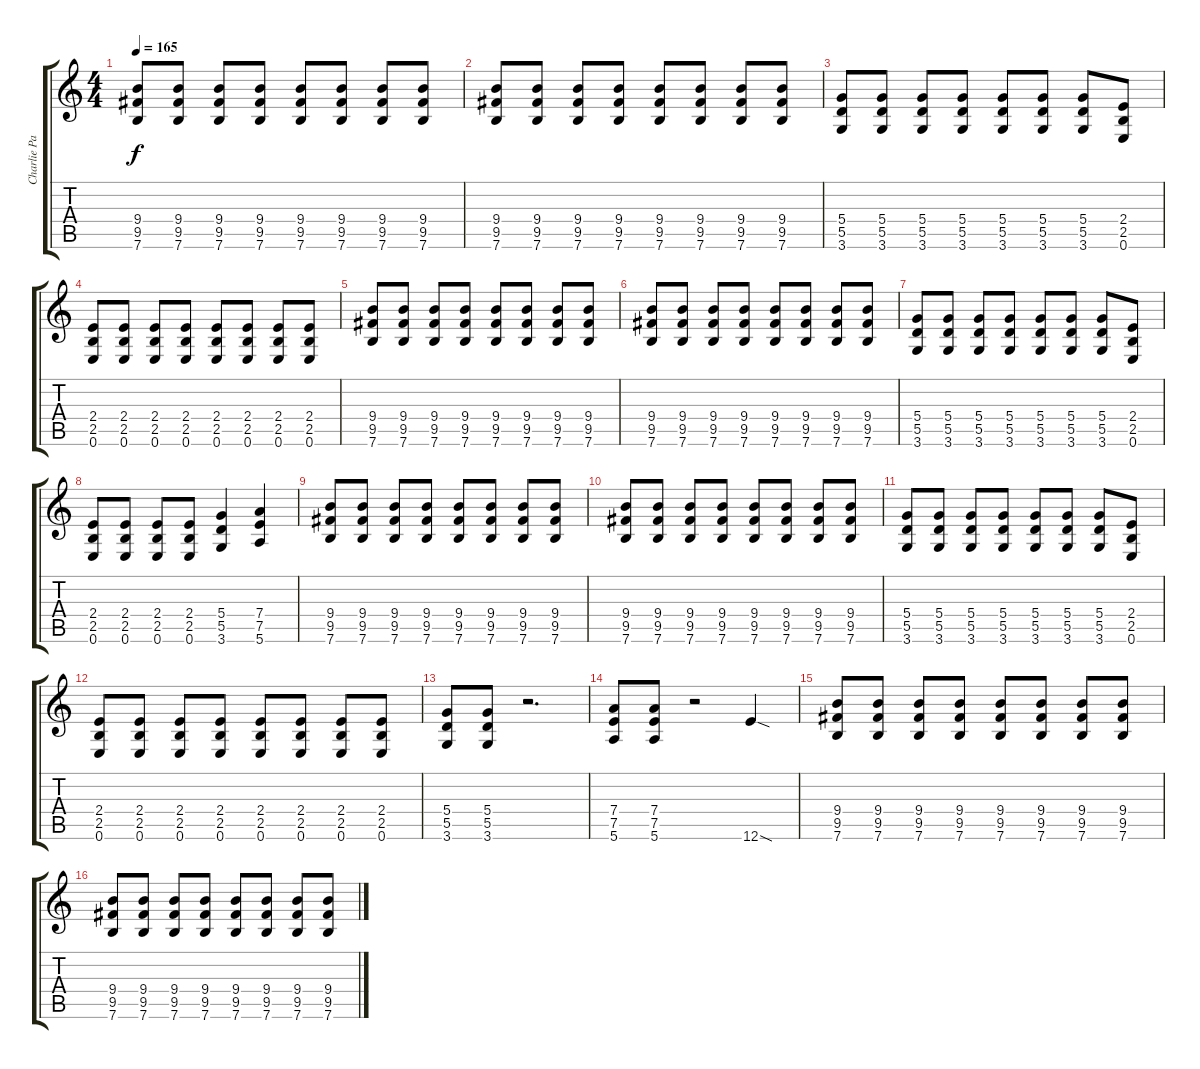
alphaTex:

\track ("Charlie Parra Ritmica" "Charlie Pa") {instrument distortionguitar}
\staff {score tabs}
\tuning (E4 B3 G3 D3 A2 E2) {hide}
\ts (4 4)
\tempo 165
\clef g2
\ks c
(9.4 9.5 7.6).8{dy f} (9.4 9.5 7.6).8 (9.4 9.5 7.6).8 (9.4 9.5 7.6).8 (9.4 9.5 7.6).8 (9.4 9.5 7.6).8 (9.4 9.5 7.6).8 (9.4 9.5 7.6).8 |
(9.4 9.5 7.6).8 (9.4 9.5 7.6).8 (9.4 9.5 7.6).8 (9.4 9.5 7.6).8 (9.4 9.5 7.6).8 (9.4 9.5 7.6).8 (9.4 9.5 7.6).8 (9.4 9.5 7.6).8 |
(5.4 5.5 3.6).8 (5.4 5.5 3.6).8 (5.4 5.5 3.6).8 (5.4 5.5 3.6).8 (5.4 5.5 3.6).8 (5.4 5.5 3.6).8 (5.4 5.5 3.6).8 (2.4 2.5 0.6).8 |
(2.4 2.5 0.6).8 (2.4 2.5 0.6).8 (2.4 2.5 0.6).8 (2.4 2.5 0.6).8 (2.4 2.5 0.6).8 (2.4 2.5 0.6).8 (2.4 2.5 0.6).8 (2.4 2.5 0.6).8 |
(9.4 9.5 7.6).8 (9.4 9.5 7.6).8 (9.4 9.5 7.6).8 (9.4 9.5 7.6).8 (9.4 9.5 7.6).8 (9.4 9.5 7.6).8 (9.4 9.5 7.6).8 (9.4 9.5 7.6).8 |
(9.4 9.5 7.6).8 (9.4 9.5 7.6).8 (9.4 9.5 7.6).8 (9.4 9.5 7.6).8 (9.4 9.5 7.6).8 (9.4 9.5 7.6).8 (9.4 9.5 7.6).8 (9.4 9.5 7.6).8 |
(5.4 5.5 3.6).8 (5.4 5.5 3.6).8 (5.4 5.5 3.6).8 (5.4 5.5 3.6).8 (5.4 5.5 3.6).8 (5.4 5.5 3.6).8 (5.4 5.5 3.6).8 (2.4 2.5 0.6).8 |
(2.4 2.5 0.6).8 (2.4 2.5 0.6).8 (2.4 2.5 0.6).8 (2.4 2.5 0.6).8 (5.4 5.5 3.6).4 (7.4 7.5 5.6).4 |
(9.4 9.5 7.6).8 (9.4 9.5 7.6).8 (9.4 9.5 7.6).8 (9.4 9.5 7.6).8 (9.4 9.5 7.6).8 (9.4 9.5 7.6).8 (9.4 9.5 7.6).8 (9.4 9.5 7.6).8 |
(9.4 9.5 7.6).8 (9.4 9.5 7.6).8 (9.4 9.5 7.6).8 (9.4 9.5 7.6).8 (9.4 9.5 7.6).8 (9.4 9.5 7.6).8 (9.4 9.5 7.6).8 (9.4 9.5 7.6).8 |
(5.4 5.5 3.6).8 (5.4 5.5 3.6).8 (5.4 5.5 3.6).8 (5.4 5.5 3.6).8 (5.4 5.5 3.6).8 (5.4 5.5 3.6).8 (5.4 5.5 3.6).8 (2.4 2.5 0.6).8 |
(2.4 2.5 0.6).8 (2.4 2.5 0.6).8 (2.4 2.5 0.6).8 (2.4 2.5 0.6).8 (2.4 2.5 0.6).8 (2.4 2.5 0.6).8 (2.4 2.5 0.6).8 (2.4 2.5 0.6).8 |
(5.4 5.5 3.6).8 (5.4 5.5 3.6).8 r.2{d} |
(7.4 7.5 5.6).8 (7.4 7.5 5.6).8 r.2 12.6{sod}.4 |
(9.4 9.5 7.6).8 (9.4 9.5 7.6).8 (9.4 9.5 7.6).8 (9.4 9.5 7.6).8 (9.4 9.5 7.6).8 (9.4 9.5 7.6).8 (9.4 9.5 7.6).8 (9.4 9.5 7.6).8 |
(9.4 9.5 7.6).8 (9.4 9.5 7.6).8 (9.4 9.5 7.6).8 (9.4 9.5 7.6).8 (9.4 9.5 7.6).8 (9.4 9.5 7.6).8 (9.4 9.5 7.6).8 (9.4 9.5 7.6).8
